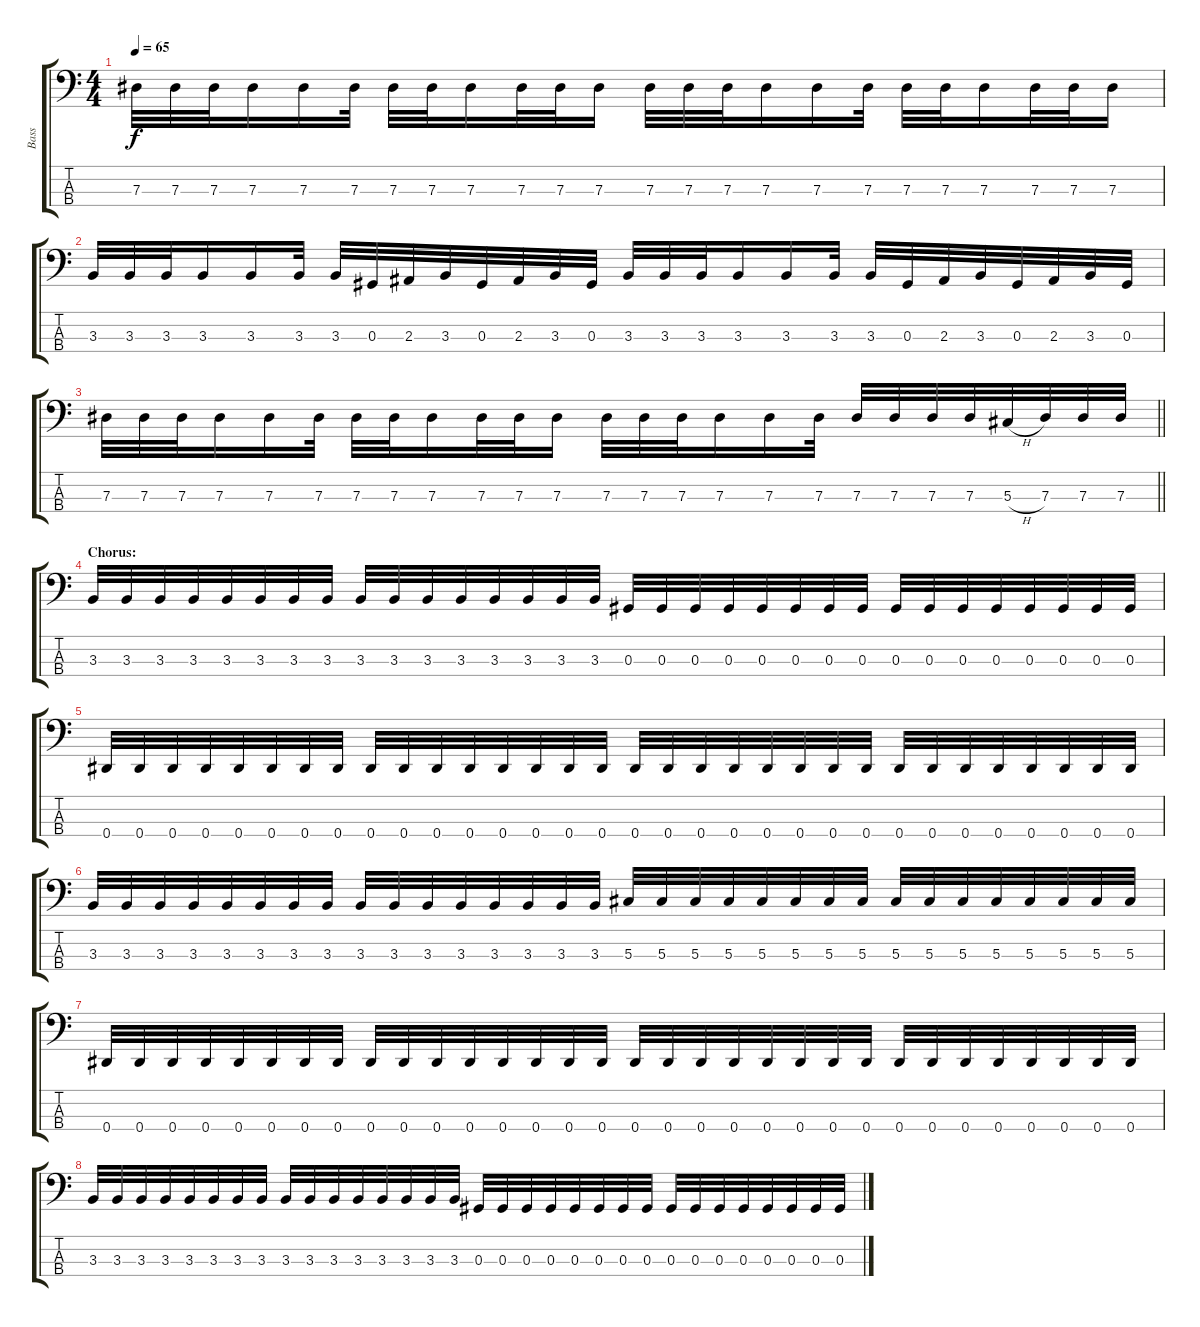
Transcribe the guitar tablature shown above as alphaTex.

\track ("Bass" "Bass") {instrument electricbassfinger}
\staff {score tabs}
\tuning (Gb2 Db2 Ab1 Eb1) {hide}
\ts (4 4)
\tempo 65
\clef f4
\ks c
7.3.32{dy f} 7.3.32 7.3.32 7.3.16 7.3.16 7.3.32 7.3.32 7.3.32 7.3.16 7.3.32 7.3.32 7.3.16 7.3.32 7.3.32 7.3.32 7.3.16 7.3.16 7.3.32 7.3.32 7.3.32 7.3.16 7.3.32 7.3.32 7.3.16 |
3.3.32 3.3.32 3.3.32 3.3.16 3.3.16 3.3.32 3.3.32 0.3.32 2.3.32 3.3.32 0.3.32 2.3.32 3.3.32 0.3.32 3.3.32 3.3.32 3.3.32 3.3.16 3.3.16 3.3.32 3.3.32 0.3.32 2.3.32 3.3.32 0.3.32 2.3.32 3.3.32 0.3.32 |
\barLineRight lightlight
7.3.32 7.3.32 7.3.32 7.3.16 7.3.16 7.3.32 7.3.32 7.3.32 7.3.16 7.3.32 7.3.32 7.3.16 7.3.32 7.3.32 7.3.32 7.3.16 7.3.16 7.3.32 7.3.32 7.3.32 7.3.32 7.3.32 5.3{h}.32 7.3.32 7.3.32 7.3.32 |
\section ("" "Chorus:")
3.3.32 3.3.32 3.3.32 3.3.32 3.3.32 3.3.32 3.3.32 3.3.32 3.3.32 3.3.32 3.3.32 3.3.32 3.3.32 3.3.32 3.3.32 3.3.32 0.3.32 0.3.32 0.3.32 0.3.32 0.3.32 0.3.32 0.3.32 0.3.32 0.3.32 0.3.32 0.3.32 0.3.32 0.3.32 0.3.32 0.3.32 0.3.32 |
0.4.32 0.4.32 0.4.32 0.4.32 0.4.32 0.4.32 0.4.32 0.4.32 0.4.32 0.4.32 0.4.32 0.4.32 0.4.32 0.4.32 0.4.32 0.4.32 0.4.32 0.4.32 0.4.32 0.4.32 0.4.32 0.4.32 0.4.32 0.4.32 0.4.32 0.4.32 0.4.32 0.4.32 0.4.32 0.4.32 0.4.32 0.4.32 |
3.3.32 3.3.32 3.3.32 3.3.32 3.3.32 3.3.32 3.3.32 3.3.32 3.3.32 3.3.32 3.3.32 3.3.32 3.3.32 3.3.32 3.3.32 3.3.32 5.3.32 5.3.32 5.3.32 5.3.32 5.3.32 5.3.32 5.3.32 5.3.32 5.3.32 5.3.32 5.3.32 5.3.32 5.3.32 5.3.32 5.3.32 5.3.32 |
0.4.32 0.4.32 0.4.32 0.4.32 0.4.32 0.4.32 0.4.32 0.4.32 0.4.32 0.4.32 0.4.32 0.4.32 0.4.32 0.4.32 0.4.32 0.4.32 0.4.32 0.4.32 0.4.32 0.4.32 0.4.32 0.4.32 0.4.32 0.4.32 0.4.32 0.4.32 0.4.32 0.4.32 0.4.32 0.4.32 0.4.32 0.4.32 |
3.3.32 3.3.32 3.3.32 3.3.32 3.3.32 3.3.32 3.3.32 3.3.32 3.3.32 3.3.32 3.3.32 3.3.32 3.3.32 3.3.32 3.3.32 3.3.32 0.3.32 0.3.32 0.3.32 0.3.32 0.3.32 0.3.32 0.3.32 0.3.32 0.3.32 0.3.32 0.3.32 0.3.32 0.3.32 0.3.32 0.3.32 0.3.32
